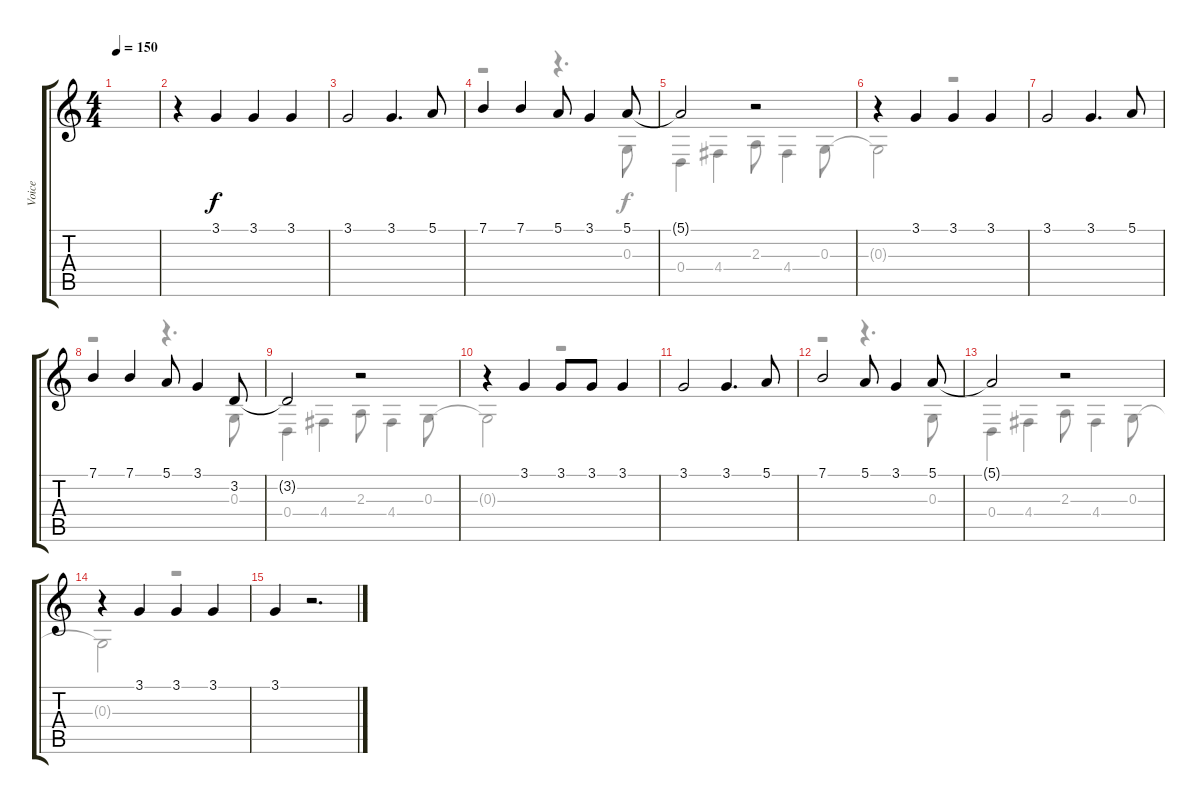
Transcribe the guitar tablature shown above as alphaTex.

\track ("Voice" "Voice") {instrument viola}
\staff {score tabs}
\tuning (E4 B3 G3 D3 A2 E2) {hide}
\voice
\ts (4 4)
\tempo 150
\clef g2
\ks c
|
r.4 3.1.4 3.1.4 3.1.4 |
3.1.2 3.1.4{d} 5.1.8 |
7.1.4 7.1.4 5.1.8 3.1.4 5.1.8 |
5.1{t}.2 r.2 |
r.4 3.1.4 3.1.4 3.1.4 |
3.1.2 3.1.4{d} 5.1.8 |
7.1.4 7.1.4 5.1.8 3.1.4 3.2.8 |
3.2{t}.2 r.2 |
r.4 3.1.4 3.1.8 3.1.8 3.1.4 |
3.1.2 3.1.4{d} 5.1.8 |
7.1.2 5.1.8 3.1.4 5.1.8 |
5.1{t}.2 r.2 |
r.4 3.1.4 3.1.4 3.1.4 |
3.1.4 r.2{d} |
\voice
\clef g2
\ottava regular
\simile none
\ks c
|
|
|
r.2 r.4{d} 0.3.8 |
0.4.4 4.4.4 2.3.8 4.4.4 0.3.8 |
0.3{t}.2 r.2 |
|
r.2 r.4{d} 0.3.8 |
0.4.4 4.4.4 2.3.8 4.4.4 0.3.8 |
0.3{t}.2 r.2 |
|
r.2 r.4{d} 0.3.8 |
0.4.4 4.4.4 2.3.8 4.4.4 0.3.8 |
0.3{t}.2 r.2 |
|
